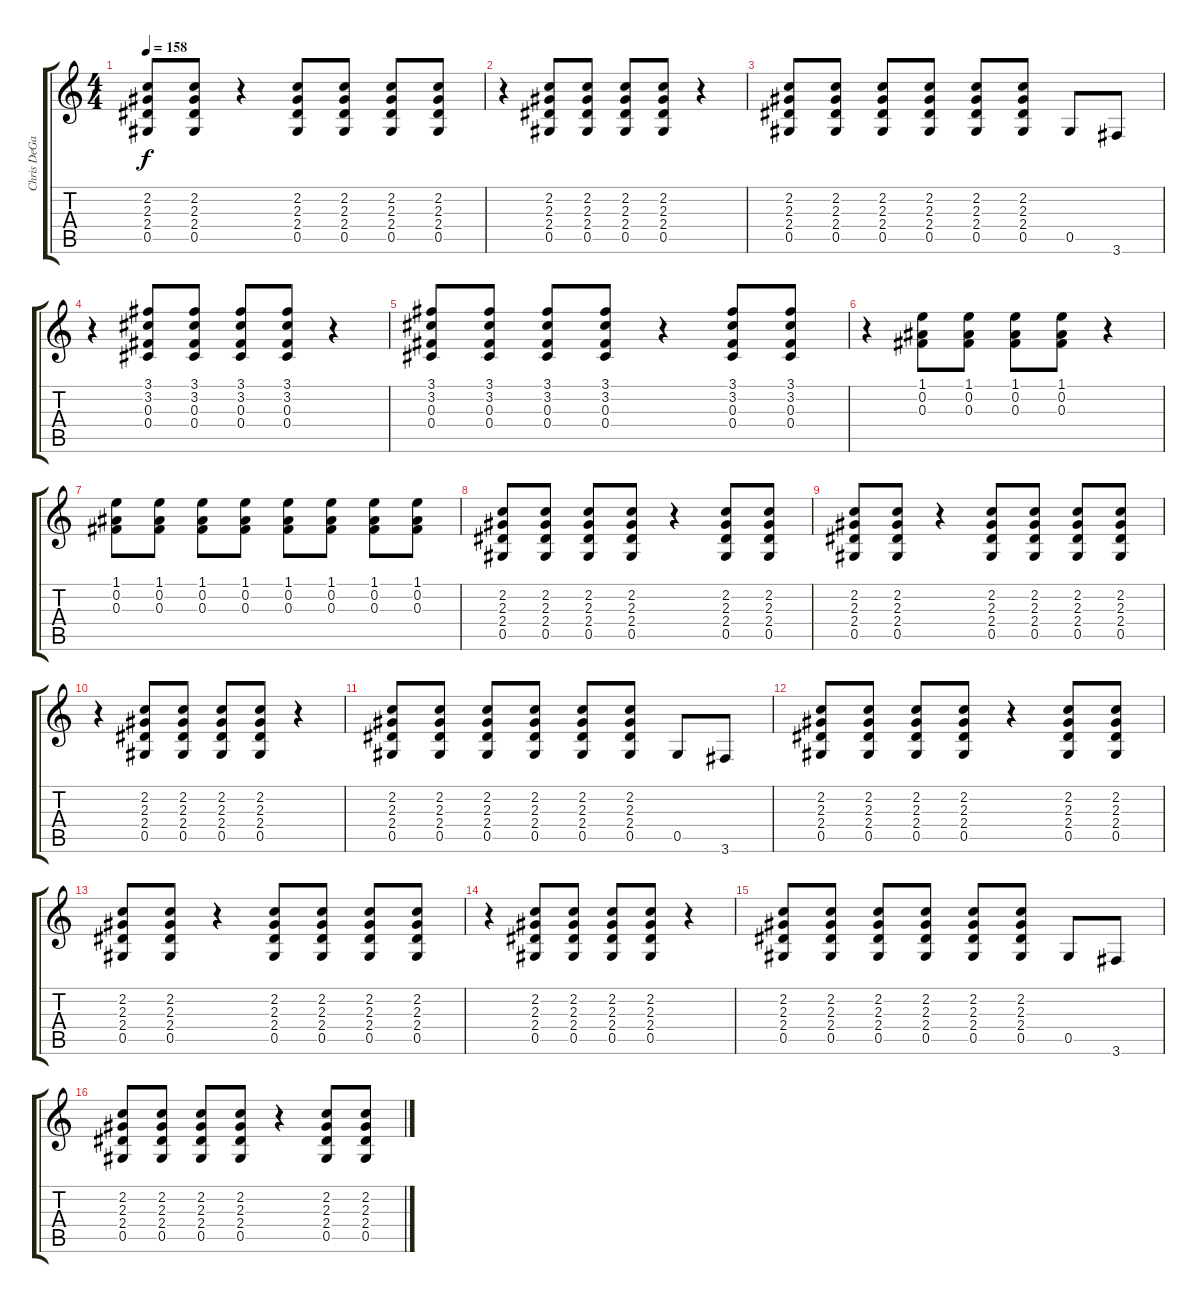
\track ("Chris DeGarmo" "Chris DeGa") {instrument overdrivenguitar}
\staff {score tabs}
\tuning (Eb4 Bb3 Gb3 Db3 Ab2 Eb2) {hide}
\ts (4 4)
\tempo 158
\clef g2
\ks c
(2.2 2.3 2.4 0.5).8{dy f} (2.2 2.3 2.4 0.5).8 r.4 (2.2 2.3 2.4 0.5).8 (2.2 2.3 2.4 0.5).8 (2.2 2.3 2.4 0.5).8 (2.2 2.3 2.4 0.5).8 |
r.4 (2.2 2.3 2.4 0.5).8 (2.2 2.3 2.4 0.5).8 (2.2 2.3 2.4 0.5).8 (2.2 2.3 2.4 0.5).8 r.4 |
(2.2 2.3 2.4 0.5).8 (2.2 2.3 2.4 0.5).8 (2.2 2.3 2.4 0.5).8 (2.2 2.3 2.4 0.5).8 (2.2 2.3 2.4 0.5).8 (2.2 2.3 2.4 0.5).8 0.5.8 3.6.8 |
r.4 (3.1 3.2 0.3 0.4).8 (3.1 3.2 0.3 0.4).8 (3.1 3.2 0.3 0.4).8 (3.1 3.2 0.3 0.4).8 r.4 |
(3.1 3.2 0.3 0.4).8 (3.1 3.2 0.3 0.4).8 (3.1 3.2 0.3 0.4).8 (3.1 3.2 0.3 0.4).8 r.4 (3.1 3.2 0.3 0.4).8 (3.1 3.2 0.3 0.4).8 |
r.4 (1.1 0.2 0.3).8 (1.1 0.2 0.3).8 (1.1 0.2 0.3).8 (1.1 0.2 0.3).8 r.4 |
(1.1 0.2 0.3).8 (1.1 0.2 0.3).8 (1.1 0.2 0.3).8 (1.1 0.2 0.3).8 (1.1 0.2 0.3).8 (1.1 0.2 0.3).8 (1.1 0.2 0.3).8 (1.1 0.2 0.3).8 |
(2.2 2.3 2.4 0.5).8 (2.2 2.3 2.4 0.5).8 (2.2 2.3 2.4 0.5).8 (2.2 2.3 2.4 0.5).8 r.4 (2.2 2.3 2.4 0.5).8 (2.2 2.3 2.4 0.5).8 |
(2.2 2.3 2.4 0.5).8 (2.2 2.3 2.4 0.5).8 r.4 (2.2 2.3 2.4 0.5).8 (2.2 2.3 2.4 0.5).8 (2.2 2.3 2.4 0.5).8 (2.2 2.3 2.4 0.5).8 |
r.4 (2.2 2.3 2.4 0.5).8 (2.2 2.3 2.4 0.5).8 (2.2 2.3 2.4 0.5).8 (2.2 2.3 2.4 0.5).8 r.4 |
(2.2 2.3 2.4 0.5).8 (2.2 2.3 2.4 0.5).8 (2.2 2.3 2.4 0.5).8 (2.2 2.3 2.4 0.5).8 (2.2 2.3 2.4 0.5).8 (2.2 2.3 2.4 0.5).8 0.5.8 3.6.8 |
(2.2 2.3 2.4 0.5).8 (2.2 2.3 2.4 0.5).8 (2.2 2.3 2.4 0.5).8 (2.2 2.3 2.4 0.5).8 r.4 (2.2 2.3 2.4 0.5).8 (2.2 2.3 2.4 0.5).8 |
(2.2 2.3 2.4 0.5).8 (2.2 2.3 2.4 0.5).8 r.4 (2.2 2.3 2.4 0.5).8 (2.2 2.3 2.4 0.5).8 (2.2 2.3 2.4 0.5).8 (2.2 2.3 2.4 0.5).8 |
r.4 (2.2 2.3 2.4 0.5).8 (2.2 2.3 2.4 0.5).8 (2.2 2.3 2.4 0.5).8 (2.2 2.3 2.4 0.5).8 r.4 |
(2.2 2.3 2.4 0.5).8 (2.2 2.3 2.4 0.5).8 (2.2 2.3 2.4 0.5).8 (2.2 2.3 2.4 0.5).8 (2.2 2.3 2.4 0.5).8 (2.2 2.3 2.4 0.5).8 0.5.8 3.6.8 |
(2.2 2.3 2.4 0.5).8 (2.2 2.3 2.4 0.5).8 (2.2 2.3 2.4 0.5).8 (2.2 2.3 2.4 0.5).8 r.4 (2.2 2.3 2.4 0.5).8 (2.2 2.3 2.4 0.5).8
